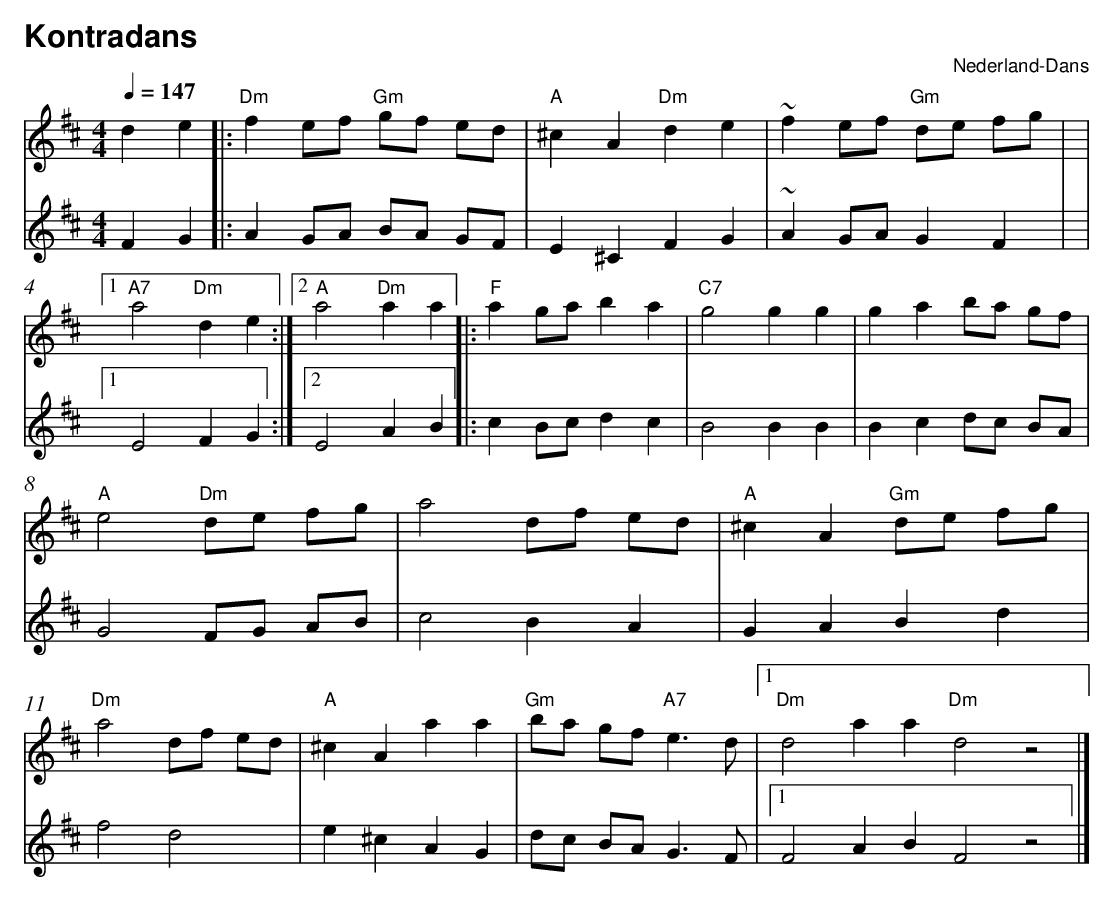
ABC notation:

X:1
T:Kontradans
O:Nederland-Dans
M:4/4
L:1/8
Q:1/4=147
K:D
V:1 clef=treble
d2 e2  |:"Dm" f2 ef "Gm" gf ed |"A" ^c2 A2 "Dm" d2 e2 |~f2 ef "Gm" de fg |
|1 "A7" a4 "Dm" d2 e2 :|2 "A" a4 "Dm" a2 a2 || |:"F" a2 ga b2 a2 |"C7" g4 g2 g2 |
g2 a2 ba gf |"A" e4 "Dm" de fg |a4 df ed |"A" ^c2 A2 "Gm" de fg |
"Dm" a4 df ed |"A" ^c2 A2 a2 a2 |"Gm" ba gf "A7" e3 d|1 "Dm" d4 a2 a2 "Dm" d4 z4 |]
V:2
F2 G2  |:A2 GA BA GF |E2 ^C2 F2 G2 |~A2 GA G2 F2 |
|1 E4 F2 G2 :|2 E4 A2 B2 || |:c2 Bc d2 c2 |B4 B2 B2 |
B2 c2 dc BA |G4 FG AB |c4 B2 A2 |G2 A2 B2 d2 |
f4 d4 |e2 ^c2 A2 G2 |dc BA G3 F|1 F4 A2 B2 F4 z4 |]
